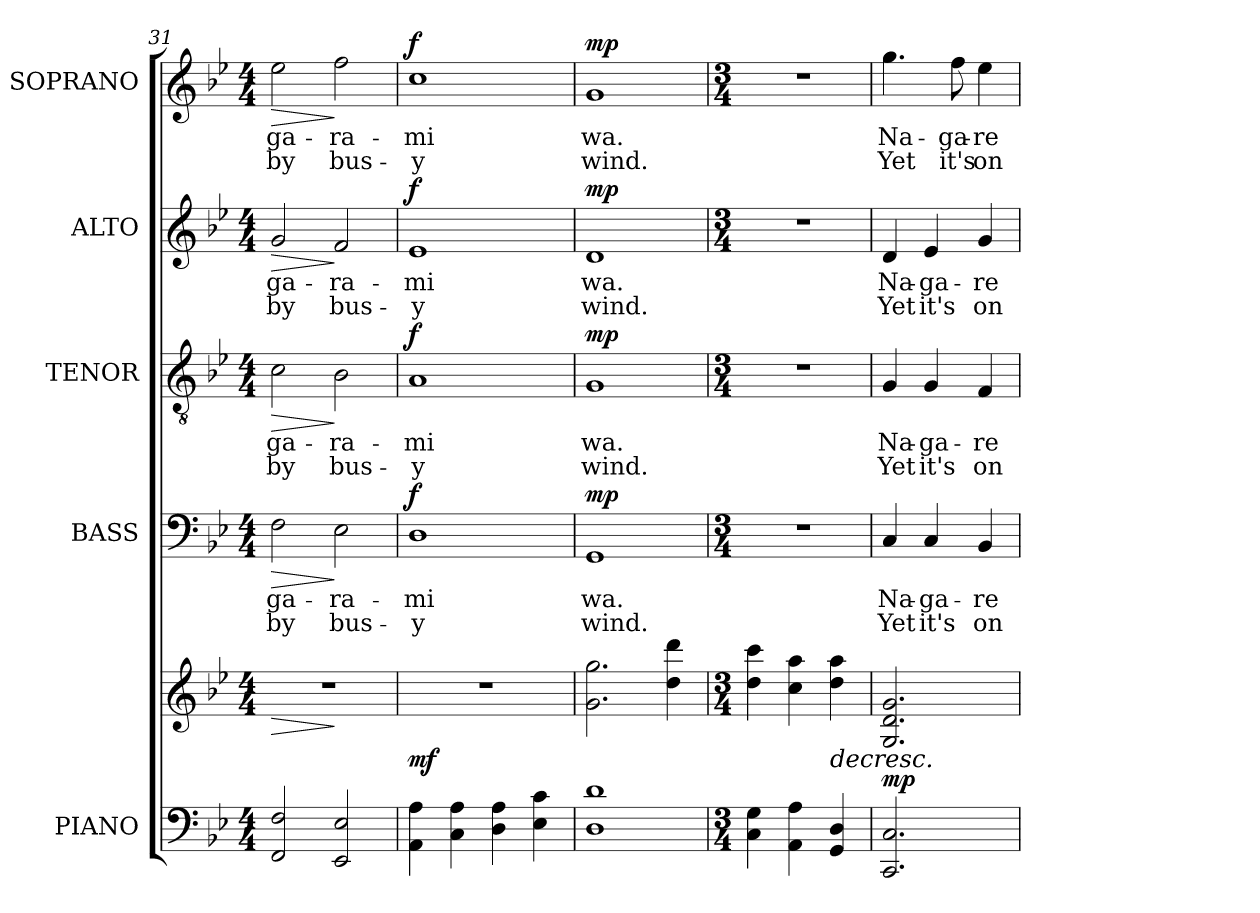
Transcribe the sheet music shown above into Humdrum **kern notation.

**kern	**kern	**dynam	**kern	**text	**text	**dynam	**kern	**text	**text	**dynam	**kern	**text	**text	**dynam	**kern	**text	**text	**dynam
*part5	*part5	*part5	*part4	*part4	*part4	*part4	*part3	*part3	*part3	*part3	*part2	*part2	*part2	*part2	*part1	*part1	*part1	*part1
*staff6	*staff5	*staff5/6	*staff4	*staff4	*staff4	*staff4	*staff3	*staff3	*staff3	*staff3	*staff2	*staff2	*staff2	*staff2	*staff1	*staff1	*staff1	*staff1
*I"PIANO	*	*	*I"BASS	*	*	*	*I"TENOR	*	*	*	*I"ALTO	*	*	*	*I"SOPRANO	*	*	*
*I'PNO.	*	*	*I'B.	*	*	*	*I'T.	*	*	*	*I'A.	*	*	*	*I'S.	*	*	*
*clefF4	*clefG2	*	*clefF4	*	*	*	*clefGv2	*	*	*	*clefG2	*	*	*	*clefG2	*	*	*
*	*	*	*	*	*	*	*ITrd7c12	*	*	*	*	*	*	*	*	*	*	*
*k[b-e-]	*k[b-e-]	*	*k[b-e-]	*	*	*	*k[b-e-]	*	*	*	*k[b-e-]	*	*	*	*k[b-e-]	*	*	*
*g:	*g:	*	*g:	*	*	*	*g:	*	*	*	*g:	*	*	*	*g:	*	*	*
*M4/4	*M4/4	*	*M4/4	*	*	*	*M4/4	*	*	*	*M4/4	*	*	*	*M4/4	*	*	*
=31	=31	=31	=31	=31	=31	=31	=31	=31	=31	=31	=31	=31	=31	=31	=31	=31	=31	=31
!	!	!LO:HP:b	!	!	!	!	!	!	!	!	!	!	!	!	!	!	!	!
!	!	!	!	!LO:LY:b:color=#000000	!LO:LY:b:color=#000000	!LO:HP:b	!	!	!	!	!	!	!	!	!	!	!	!
!	!	!	!	!	!	!	!	!LO:LY:b:color=#000000	!LO:LY:b:color=#000000	!LO:HP:b	!	!	!	!	!	!	!	!
!	!	!	!	!	!	!	!	!	!	!	!	!LO:LY:b:color=#000000	!LO:LY:b:color=#000000	!LO:HP:b	!	!	!	!
!	!	!	!	!	!	!	!	!	!	!	!	!	!	!	!	!LO:LY:b:color=#000000	!LO:LY:b:color=#000000	!LO:HP:b
2FFi/ 2Fi	1r	>	2Fi\	-ga-	by	>	2Ci\	-ga-	by	>	2gi/	-ga-	by	>	2ee-i\	-ga-	by	>
!	!	!	!	!LO:LY:b:color=#000000	!LO:LY:b:color=#000000	!	!	!	!	!	!	!	!	!	!	!	!	!
!	!	!	!	!	!	!	!	!LO:LY:b:color=#000000	!LO:LY:b:color=#000000	!	!	!	!	!	!	!	!	!
!	!	!	!	!	!	!	!	!	!	!	!	!LO:LY:b:color=#000000	!LO:LY:b:color=#000000	!	!	!	!	!
!	!	!	!	!	!	!	!	!	!	!	!	!	!	!	!	!LO:LY:b:color=#000000	!LO:LY:b:color=#000000	!
2EE-i/ 2E-i	.	]	2E-i\	-ra-	bus-	]	2BB-i\	-ra-	bus-	]	2fi/	-ra-	bus-	]	2ffi\	-ra-	bus-	]
=32	=32	=32	=32	=32	=32	=32	=32	=32	=32	=32	=32	=32	=32	=32	=32	=32	=32	=32
!	!	!	!	!LO:LY:b:color=#000000	!LO:LY:b:color=#000000	!	!	!	!	!	!	!	!	!	!	!	!	!
!	!	!	!	!	!	!	!	!LO:LY:b:color=#000000	!LO:LY:b:color=#000000	!	!	!	!	!	!	!	!	!
!	!	!	!	!	!	!	!	!	!	!	!	!LO:LY:b:color=#000000	!LO:LY:b:color=#000000	!	!	!	!	!
!	!	!	!	!	!	!	!	!	!	!	!	!	!	!	!	!LO:LY:b:color=#000000	!LO:LY:b:color=#000000	!
4AAi\ 4Ai	1r	mf	1Di	-mi	-y	f	1AAi	-mi	-y	f	1e-i	-mi	-y	f	1cci	-mi	-y	f
4Ci\ 4Ai	.	.	.	.	.	.	.	.	.	.	.	.	.	.	.	.	.	.
4Di\ 4Ai	.	.	.	.	.	.	.	.	.	.	.	.	.	.	.	.	.	.
4E-i\ 4ci	.	.	.	.	.	.	.	.	.	.	.	.	.	.	.	.	.	.
=33	=33	=33	=33	=33	=33	=33	=33	=33	=33	=33	=33	=33	=33	=33	=33	=33	=33	=33
!	!	!	!	!LO:LY:b:color=#000000	!LO:LY:b:color=#000000	!	!	!	!	!	!	!	!	!	!	!	!	!
!	!	!	!	!	!	!	!	!LO:LY:b:color=#000000	!LO:LY:b:color=#000000	!	!	!	!	!	!	!	!	!
!	!	!	!	!	!	!	!	!	!	!	!	!LO:LY:b:color=#000000	!LO:LY:b:color=#000000	!	!	!	!	!
!	!	!	!	!	!	!	!	!	!	!	!	!	!	!	!	!LO:LY:b:color=#000000	!LO:LY:b:color=#000000	!
1Di 1di	2.gi\ 2.ggi	.	1GGi	wa.	wind.	mp	1GGi	wa.	wind.	mp	1di	wa.	wind.	mp	1gi	wa.	wind.	mp
.	4ddi\ 4dddi	.	.	.	.	.	.	.	.	.	.	.	.	.	.	.	.	.
!!LO:LB:g=z
=34	=34	=34	=34	=34	=34	=34	=34	=34	=34	=34	=34	=34	=34	=34	=34	=34	=34	=34
*M3/4	*M3/4	*	*M3/4	*	*	*	*M3/4	*	*	*	*M3/4	*	*	*	*M3/4	*	*	*
*	*MM60	*	*	*	*	*	*	*	*	*	*	*	*	*	*MM60	*	*	*
!	!	!	!LO:N:vis=1	!	!	!	!LO:N:vis=1	!	!	!	!LO:N:vis=1	!	!	!	!LO:N:vis=1	!	!	!
4Ci\ 4Gi	4ddi\ 4ccci	.	2.r	.	.	.	2.r	.	.	.	2.r	.	.	.	2.r	.	.	.
4AAi\ 4Ai	4cci\ 4aai	]	.	.	.	.	.	.	.	.	.	.	.	.	.	.	.	.
!	!	!LO:HP:b	!	!	!	!	!	!	!	!	!	!	!	!	!	!	!	!
4GGi/ 4Di	4ddi\ 4aai	>	.	.	.	.	.	.	.	.	.	.	.	.	.	.	.	.
=35	=35	=35	=35	=35	=35	=35	=35	=35	=35	=35	=35	=35	=35	=35	=35	=35	=35	=35
!	!	!	!	!LO:LY:b:color=#000000	!LO:LY:b:color=#000000	!	!	!	!	!	!	!	!	!	!	!	!	!
!	!	!	!	!	!	!	!	!LO:LY:b:color=#000000	!LO:LY:b:color=#000000	!	!	!	!	!	!	!	!	!
!	!	!	!	!	!	!	!	!	!	!	!	!LO:LY:b:color=#000000	!LO:LY:b:color=#000000	!	!	!	!	!
!	!	!	!	!	!	!	!	!	!	!	!	!	!	!	!	!LO:LY:b:color=#000000	!LO:LY:b:color=#000000	!
2.CCi/ 2.Ci	2.Gi/ 2.di 2.gi	mp	4Ci/	Na-	Yet	.	4GGi/	Na-	Yet	.	4di/	Na-	Yet	.	4.ggi\	Na-	Yet	.
!	!	!	!	!LO:LY:b:color=#000000	!LO:LY:b:color=#000000	!	!	!	!	!	!	!	!	!	!	!	!	!
!	!	!	!	!	!	!	!	!LO:LY:b:color=#000000	!LO:LY:b:color=#000000	!	!	!	!	!	!	!	!	!
!	!	!	!	!	!	!	!	!	!	!	!	!LO:LY:b:color=#000000	!LO:LY:b:color=#000000	!	!	!	!	!
.	.	.	4Ci/	-ga-	it's	.	4GGi/	-ga-	it's	.	4e-i/	-ga-	it's	.	.	.	.	.
!	!	!	!	!	!	!	!	!	!	!	!	!	!	!	!	!LO:LY:b:color=#000000	!LO:LY:b:color=#000000	!
.	.	.	.	.	.	.	.	.	.	.	.	.	.	.	8ffi\	-ga-	it's	.
!	!	!	!	!LO:LY:b:color=#000000	!LO:LY:b:color=#000000	!	!	!	!	!	!	!	!	!	!	!	!	!
!	!	!	!	!	!	!	!	!LO:LY:b:color=#000000	!LO:LY:b:color=#000000	!	!	!	!	!	!	!	!	!
!	!	!	!	!	!	!	!	!	!	!	!	!LO:LY:b:color=#000000	!LO:LY:b:color=#000000	!	!	!	!	!
!	!	!	!	!	!	!	!	!	!	!	!	!	!	!	!	!LO:LY:b:color=#000000	!LO:LY:b:color=#000000	!
.	.	.	4BB-i/	-re	on-	.	4FFi/	-re	on-	.	4gi/	-re	on-	.	4ee-i\	-re	on-	.
=	=	=	=	=	=	=	=	=	=	=	=	=	=	=	=	=	=	=
*-	*-	*-	*-	*-	*-	*-	*-	*-	*-	*-	*-	*-	*-	*-	*-	*-	*-	*-
